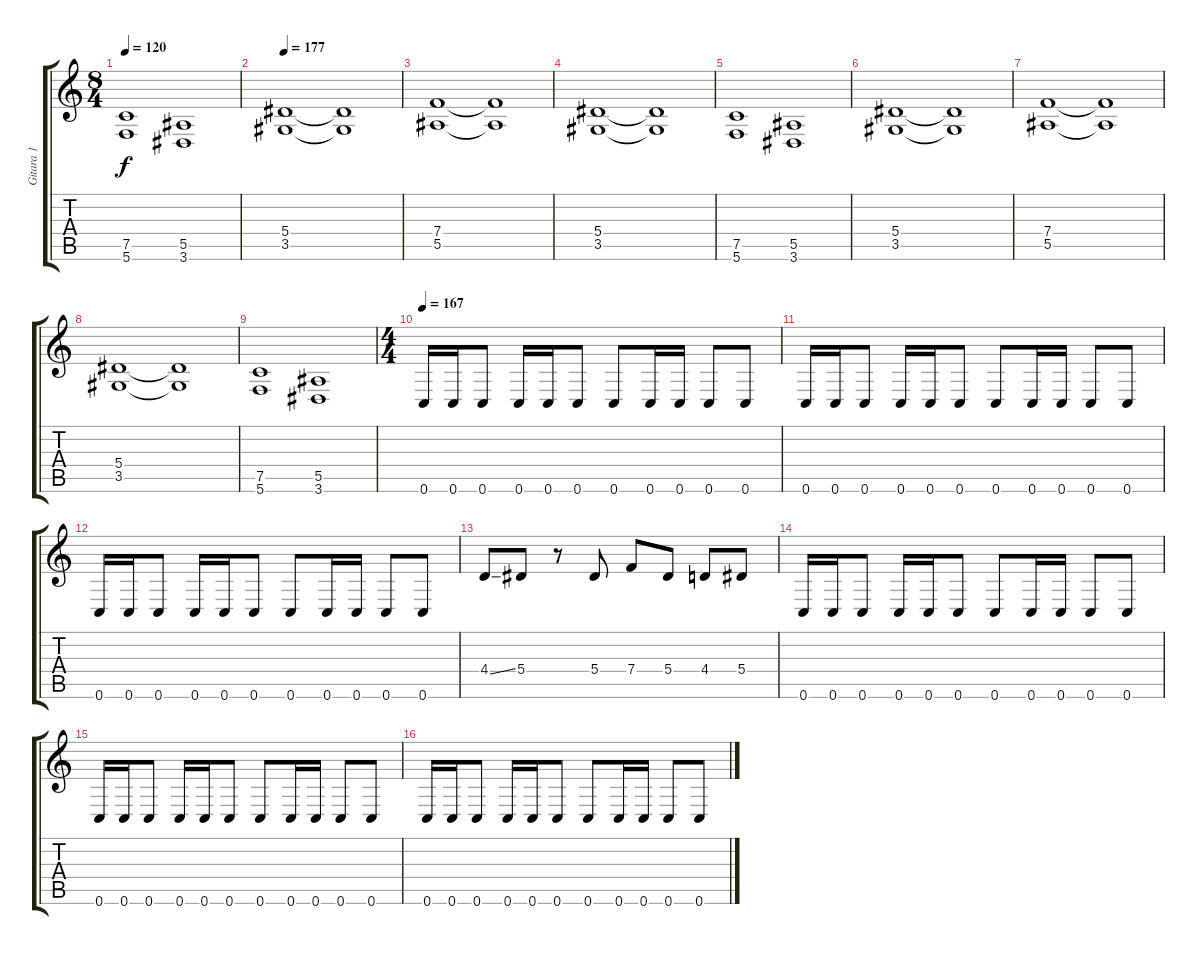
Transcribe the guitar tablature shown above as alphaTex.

\track ("Gitara 1" "Gitara 1") {instrument distortionguitar}
\staff {score tabs}
\tuning (C4 G3 Eb3 Bb2 F2 C2) {hide}
\ts (8 4)
\tempo 120
\clef g2
\ks c
(7.5 5.6).1{dy f} (5.5 3.6).1 |
\tempo 177
(5.4 3.5).1 (5.4{t} 3.5{t}).1 |
(7.4 5.5).1 (7.4{t} 5.5{t}).1 |
(5.4 3.5).1 (5.4{t} 3.5{t}).1 |
(7.5 5.6).1 (5.5 3.6).1 |
(5.4 3.5).1 (5.4{t} 3.5{t}).1 |
(7.4 5.5).1 (7.4{t} 5.5{t}).1 |
(5.4 3.5).1 (5.4{t} 3.5{t}).1 |
(7.5 5.6).1 (5.5 3.6).1 |
\ts (4 4)
\tempo 167
0.6.16 0.6.16 0.6.8 0.6.16 0.6.16 0.6.8 0.6.8 0.6.16 0.6.16 0.6.8 0.6.8 |
0.6.16 0.6.16 0.6.8 0.6.16 0.6.16 0.6.8 0.6.8 0.6.16 0.6.16 0.6.8 0.6.8 |
0.6.16 0.6.16 0.6.8 0.6.16 0.6.16 0.6.8 0.6.8 0.6.16 0.6.16 0.6.8 0.6.8 |
4.4{ss}.8 5.4.8 r.8 5.4.8 7.4.8 5.4.8 4.4.8 5.4.8 |
0.6.16 0.6.16 0.6.8 0.6.16 0.6.16 0.6.8 0.6.8 0.6.16 0.6.16 0.6.8 0.6.8 |
0.6.16 0.6.16 0.6.8 0.6.16 0.6.16 0.6.8 0.6.8 0.6.16 0.6.16 0.6.8 0.6.8 |
0.6.16 0.6.16 0.6.8 0.6.16 0.6.16 0.6.8 0.6.8 0.6.16 0.6.16 0.6.8 0.6.8
